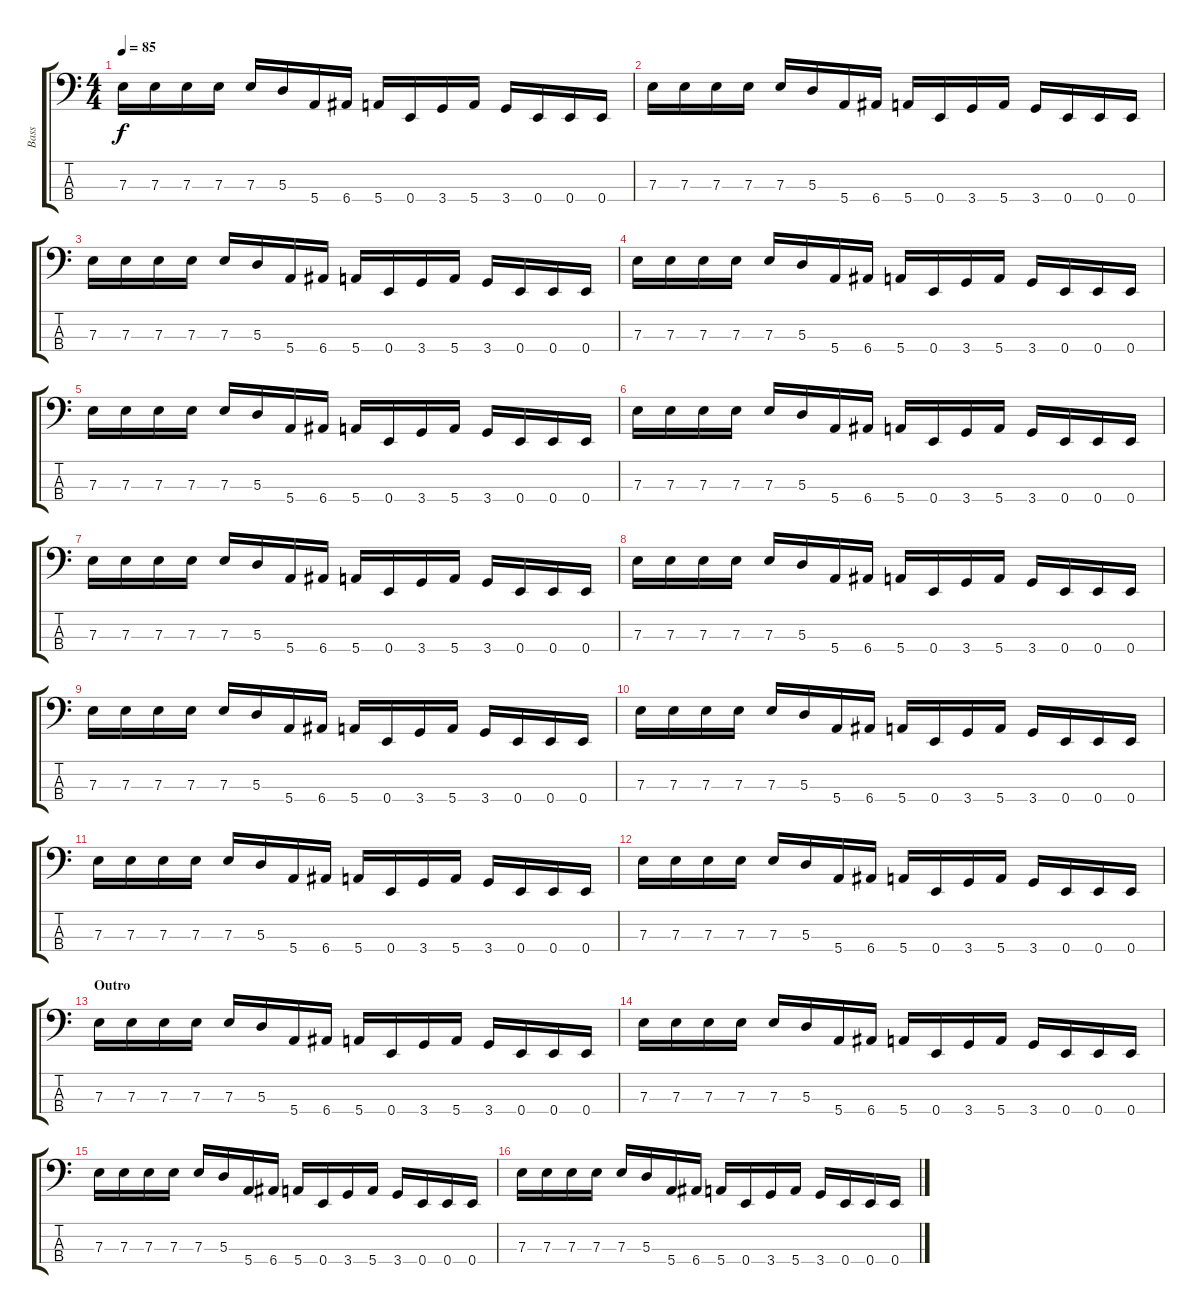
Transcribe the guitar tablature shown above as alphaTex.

\track ("Bass" "Bass") {instrument electricbassfinger}
\staff {score tabs}
\tuning (G2 D2 A1 E1) {hide}
\ts (4 4)
\tempo 85
\clef f4
\ks c
7.3.16{dy f} 7.3.16 7.3.16 7.3.16 7.3.16 5.3.16 5.4.16 6.4.16 5.4.16 0.4.16 3.4.16 5.4.16 3.4.16 0.4.16 0.4.16 0.4.16 |
7.3.16 7.3.16 7.3.16 7.3.16 7.3.16 5.3.16 5.4.16 6.4.16 5.4.16 0.4.16 3.4.16 5.4.16 3.4.16 0.4.16 0.4.16 0.4.16 |
7.3.16 7.3.16 7.3.16 7.3.16 7.3.16 5.3.16 5.4.16 6.4.16 5.4.16 0.4.16 3.4.16 5.4.16 3.4.16 0.4.16 0.4.16 0.4.16 |
7.3.16 7.3.16 7.3.16 7.3.16 7.3.16 5.3.16 5.4.16 6.4.16 5.4.16 0.4.16 3.4.16 5.4.16 3.4.16 0.4.16 0.4.16 0.4.16 |
7.3.16 7.3.16 7.3.16 7.3.16 7.3.16 5.3.16 5.4.16 6.4.16 5.4.16 0.4.16 3.4.16 5.4.16 3.4.16 0.4.16 0.4.16 0.4.16 |
7.3.16 7.3.16 7.3.16 7.3.16 7.3.16 5.3.16 5.4.16 6.4.16 5.4.16 0.4.16 3.4.16 5.4.16 3.4.16 0.4.16 0.4.16 0.4.16 |
7.3.16 7.3.16 7.3.16 7.3.16 7.3.16 5.3.16 5.4.16 6.4.16 5.4.16 0.4.16 3.4.16 5.4.16 3.4.16 0.4.16 0.4.16 0.4.16 |
7.3.16 7.3.16 7.3.16 7.3.16 7.3.16 5.3.16 5.4.16 6.4.16 5.4.16 0.4.16 3.4.16 5.4.16 3.4.16 0.4.16 0.4.16 0.4.16 |
7.3.16 7.3.16 7.3.16 7.3.16 7.3.16 5.3.16 5.4.16 6.4.16 5.4.16 0.4.16 3.4.16 5.4.16 3.4.16 0.4.16 0.4.16 0.4.16 |
7.3.16 7.3.16 7.3.16 7.3.16 7.3.16 5.3.16 5.4.16 6.4.16 5.4.16 0.4.16 3.4.16 5.4.16 3.4.16 0.4.16 0.4.16 0.4.16 |
7.3.16 7.3.16 7.3.16 7.3.16 7.3.16 5.3.16 5.4.16 6.4.16 5.4.16 0.4.16 3.4.16 5.4.16 3.4.16 0.4.16 0.4.16 0.4.16 |
7.3.16 7.3.16 7.3.16 7.3.16 7.3.16 5.3.16 5.4.16 6.4.16 5.4.16 0.4.16 3.4.16 5.4.16 3.4.16 0.4.16 0.4.16 0.4.16 |
\section ("" "Outro")
7.3.16 7.3.16 7.3.16 7.3.16 7.3.16 5.3.16 5.4.16 6.4.16 5.4.16 0.4.16 3.4.16 5.4.16 3.4.16 0.4.16 0.4.16 0.4.16 |
7.3.16 7.3.16 7.3.16 7.3.16 7.3.16 5.3.16 5.4.16 6.4.16 5.4.16 0.4.16 3.4.16 5.4.16 3.4.16 0.4.16 0.4.16 0.4.16 |
7.3.16 7.3.16 7.3.16 7.3.16 7.3.16 5.3.16 5.4.16 6.4.16 5.4.16 0.4.16 3.4.16 5.4.16 3.4.16 0.4.16 0.4.16 0.4.16 |
7.3.16 7.3.16 7.3.16 7.3.16 7.3.16 5.3.16 5.4.16 6.4.16 5.4.16 0.4.16 3.4.16 5.4.16 3.4.16 0.4.16 0.4.16 0.4.16
